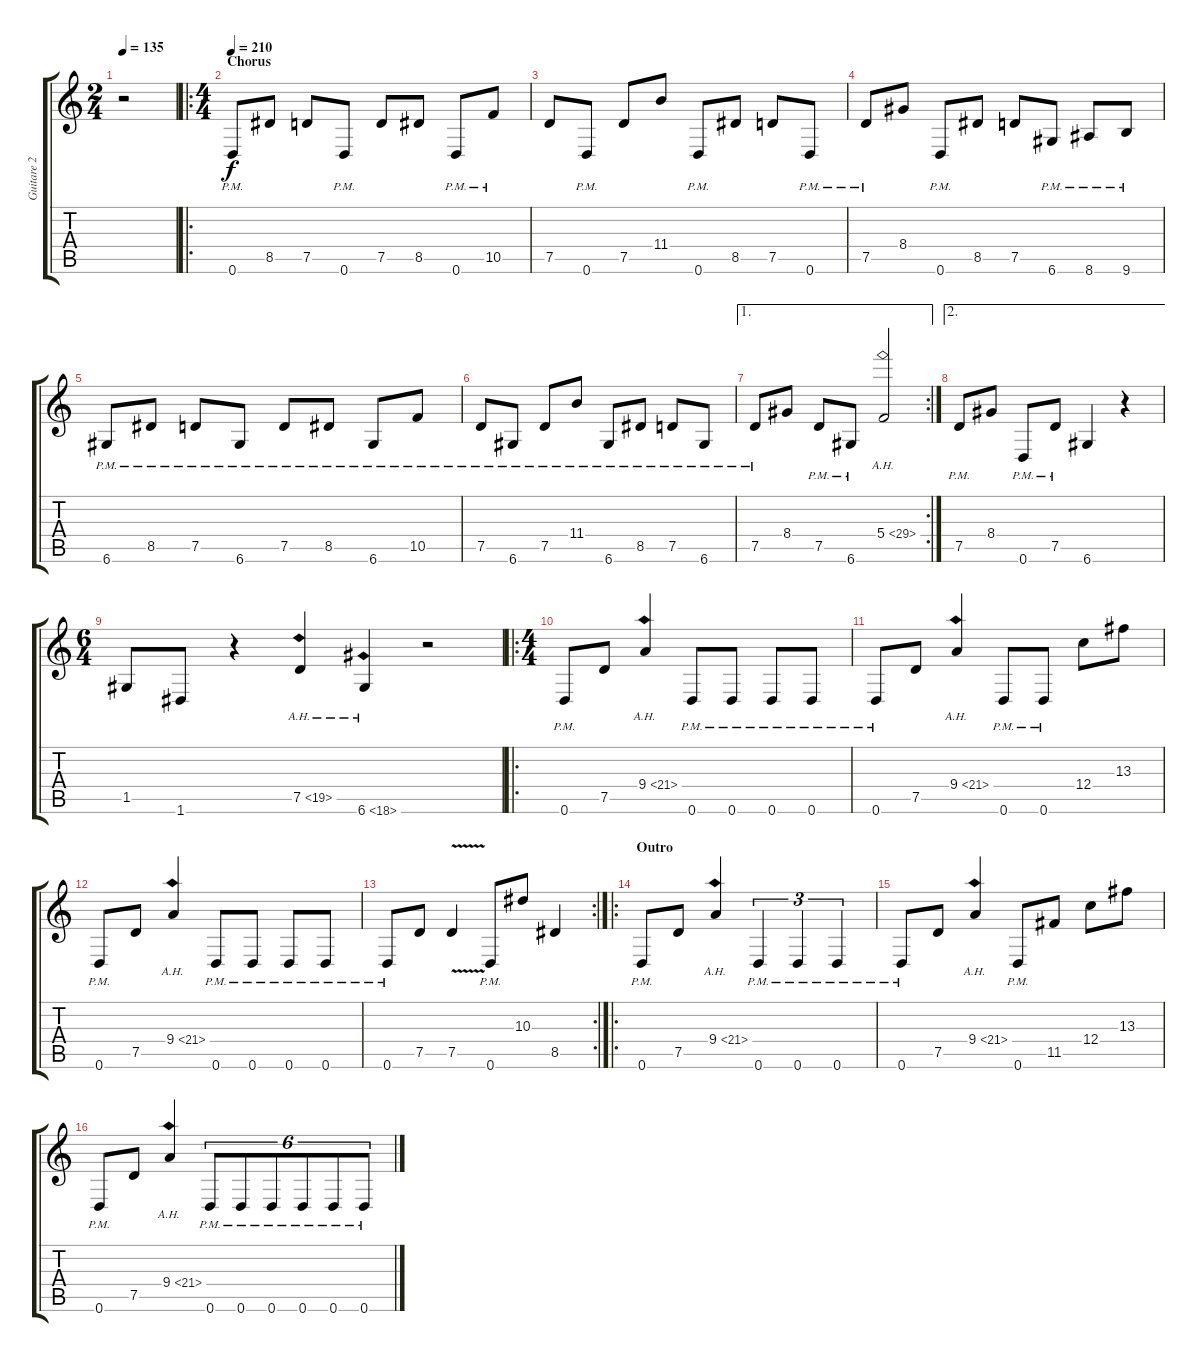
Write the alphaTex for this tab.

\track ("Guitare 2" "Guitare 2") {instrument distortionguitar}
\staff {score tabs}
\tuning (D4 A3 F3 C3 G2 D2) {hide}
\ts (2 4)
\tempo 135
\clef g2
\ks c
r.2{dy f} |
\ro
\ts (4 4)
\section ("" "Chorus")
\tempo 210
0.6{pm}.8 8.5.8 7.5.8 0.6{pm}.8 7.5.8 8.5.8 0.6{pm}.8 10.5{pm}.8 |
7.5.8 0.6{pm}.8 7.5.8 11.4.8 0.6{pm}.8 8.5.8 7.5.8 0.6{pm}.8 |
7.5{pm}.8 8.4.8 0.6{pm}.8 8.5.8 7.5.8 6.6{pm}.8 8.6{pm}.8 9.6{pm}.8 |
6.6{pm}.8 8.5{pm}.8 7.5{pm}.8 6.6{pm}.8 7.5{pm}.8 8.5{pm}.8 6.6{pm}.8 10.5{pm}.8 |
7.5{pm}.8 6.6{pm}.8 7.5{pm}.8 11.4{pm}.8 6.6{pm}.8 8.5{pm}.8 7.5{pm}.8 6.6{pm}.8 |
\ae 1
\rc 2
7.5{pm}.8 8.4.8 7.5{pm}.8 6.6{pm}.8 5.4{ah 24}.2 |
\ae 2
7.5{pm}.8 8.4.8 0.6{pm}.8 7.5{pm}.8 6.6.4 r.4 |
\ts (6 4)
1.5.8 1.6.8 r.4 7.5{ah 12}.4 6.6{ah 12}.4 r.2 |
\ro
\ts (4 4)
0.6{pm}.8 7.5.8 9.4{ah 12}.4 0.6{pm}.8 0.6{pm}.8 0.6{pm}.8 0.6{pm}.8 |
0.6{pm}.8 7.5.8 9.4{ah 12}.4 0.6{pm}.8 0.6{pm}.8 12.4.8 13.3.8 |
0.6{pm}.8 7.5.8 9.4{ah 12}.4 0.6{pm}.8 0.6{pm}.8 0.6{pm}.8 0.6{pm}.8 |
\rc 2
0.6{pm}.8 7.5.8 7.5{v}.4 0.6{pm}.8 10.3.8 8.5.4 |
\ro
\section ("" "Outro")
0.6{pm}.8 7.5.8 9.4{ah 12}.4 0.6{pm}.4{tu (3 2)} 0.6{pm}.4{tu (3 2)} 0.6{pm}.4{tu (3 2)} |
0.6{pm}.8 7.5.8 9.4{ah 12}.4 0.6{pm}.8 11.5.8 12.4.8 13.3.8 |
0.6{pm}.8 7.5.8 9.4{ah 12}.4 0.6{pm}.8{tu (6 4)} 0.6{pm}.8{tu (6 4)} 0.6{pm}.8{tu (6 4)} 0.6{pm}.8{tu (6 4)} 0.6{pm}.8{tu (6 4)} 0.6{pm}.8{tu (6 4)}
